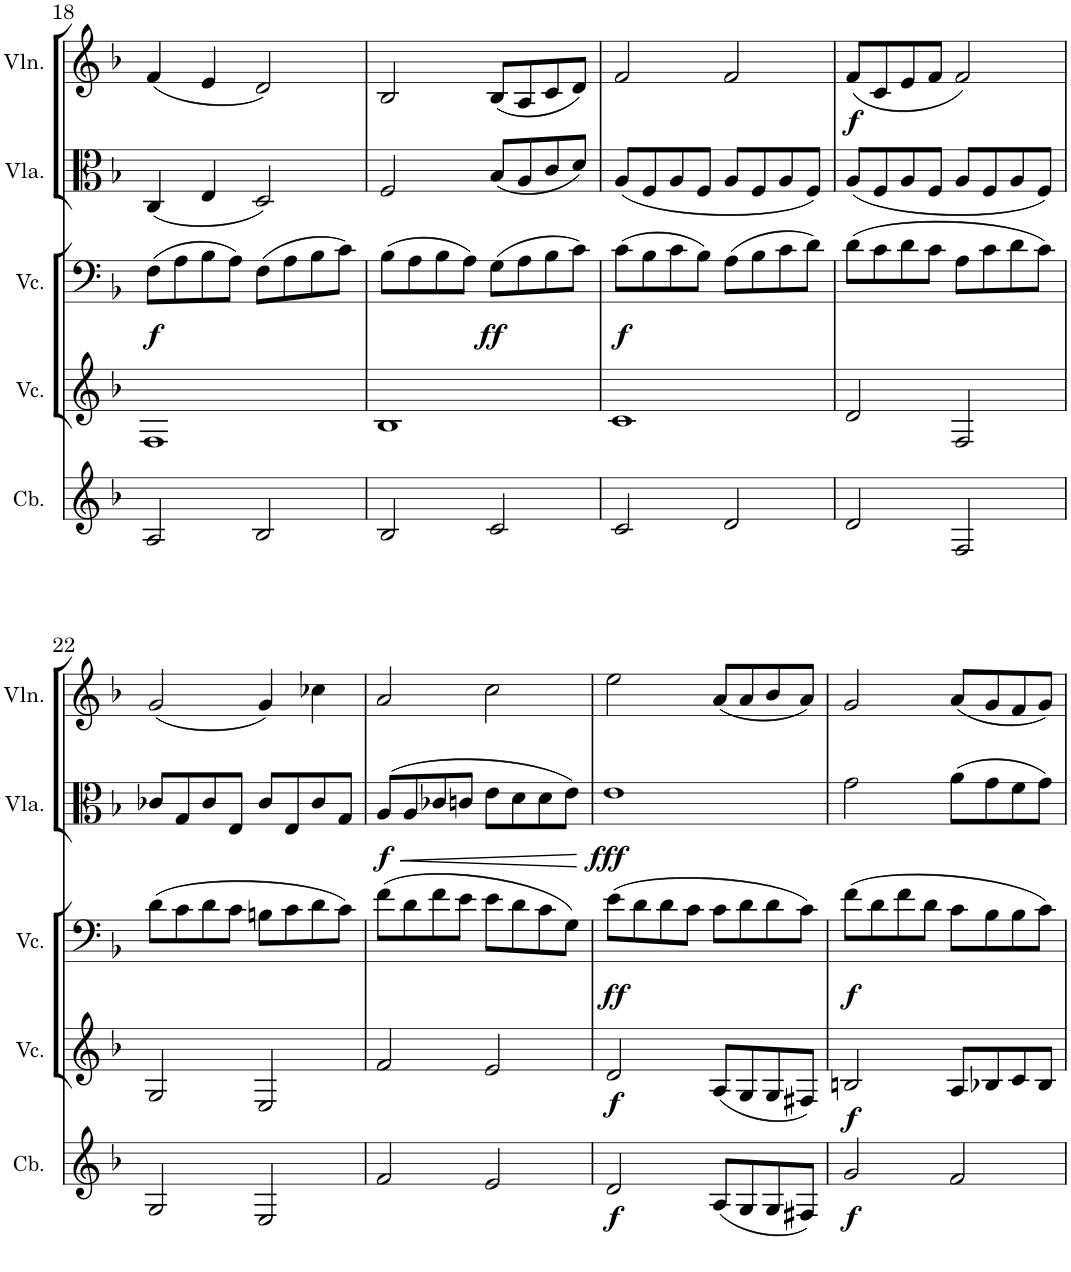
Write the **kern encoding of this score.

**kern	**dynam	**kern	**dynam	**kern	**dynam	**kern	**dynam	**kern	**dynam
*part5	*part5	*part4	*part4	*part3	*part3	*part2	*part2	*part1	*part1
*staff5	*staff5	*staff4	*staff4	*staff3	*staff3	*staff2	*staff2	*staff1	*staff1
*I"Contrabass	*	*I"Violoncello	*	*I"Violoncello	*	*I"Viola	*	*I"Violin	*
*I'Cb.	*	*I'Vc.	*	*I'Vc.	*	*I'Vla.	*	*I'Vln.	*
!!LO:PB:g=z
*clefG2	*	*clefG2	*	*clefF4	*	*clefC3	*	*clefG2	*
*Trd7c12	*	*	*	*	*	*	*	*	*
*k[b-]	*	*k[b-]	*	*k[b-]	*	*k[b-]	*	*k[b-]	*
*M4/4	*	*M4/4	*	*M4/4	*	*M4/4	*	*M4/4	*
=18	=18	=18	=18	=18	=18	=18	=18	=18	=18
!	!	!	!	!	!LO:DY:b	!	!	!	!
2A/	.	1F	.	(8F\L	f	(4C/	.	(4f/	.
.	.	.	.	8A\	.	.	.	.	.
.	.	.	.	8B-\	.	4E/	.	4e/	.
.	.	.	.	8A\J)	.	.	.	.	.
2B-/	.	.	.	(8F\L	.	2D/)	.	2d/)	.
.	.	.	.	8A\	.	.	.	.	.
.	.	.	.	8B-\	.	.	.	.	.
.	.	.	.	8c\J)	.	.	.	.	.
=19	=19	=19	=19	=19	=19	=19	=19	=19	=19
2B-/	.	1B-	.	(8B-\L	.	2F/	.	2B-/	.
.	.	.	.	8A\	.	.	.	.	.
.	.	.	.	8B-\	.	.	.	.	.
.	.	.	.	8A\J)	.	.	.	.	.
!	!	!	!	!	!LO:DY:b	!	!	!	!
2c/	.	.	.	(8G\L	ff	(8B-/L	.	(8B-/L	.
.	.	.	.	8A\	.	8A/	.	8A/	.
.	.	.	.	8B-\	.	8c/	.	8c/	.
.	.	.	.	8c\J)	.	8d/J)	.	8d/J)	.
=20	=20	=20	=20	=20	=20	=20	=20	=20	=20
!	!	!	!	!	!LO:DY:b	!	!	!	!
2c/	.	1c	.	(8c\L	f	(8A/L	.	2f/	.
.	.	.	.	8B-\	.	8F/	.	.	.
.	.	.	.	8c\	.	8A/	.	.	.
.	.	.	.	8B-\J)	.	8F/J	.	.	.
2d/	.	.	.	(8A\L	.	8A/L	.	2f/	.
.	.	.	.	8B-\	.	8F/	.	.	.
.	.	.	.	8c\	.	8A/	.	.	.
.	.	.	.	8d\J)	.	8F/J)	.	.	.
=21	=21	=21	=21	=21	=21	=21	=21	=21	=21
!	!	!	!	!	!	!	!	!	!LO:DY:b
2d/	.	2d/	.	(8d\L	.	(8A/L	.	(8f/L	f
.	.	.	.	8c\	.	8F/	.	8c/	.
.	.	.	.	8d\	.	8A/	.	8e/	.
.	.	.	.	8c\J	.	8F/J	.	8f/J	.
2F/	.	2F/	.	8A\L	.	8A/L	.	2f/)	.
.	.	.	.	8c\	.	8F/	.	.	.
.	.	.	.	8d\	.	8A/	.	.	.
.	.	.	.	8c\J)	.	8F/J)	.	.	.
!!LO:LB:g=z
=22	=22	=22	=22	=22	=22	=22	=22	=22	=22
2G/	.	2G/	.	(8d\L	.	8c-X/L	.	(2g/	.
.	.	.	.	8c\	.	8G/	.	.	.
.	.	.	.	8d\	.	8c-/	.	.	.
.	.	.	.	8c\J	.	8E/J	.	.	.
2E/	.	2E/	.	8Bn\L	.	8c-/L	.	4g/)	.
.	.	.	.	8c\	.	8E/	.	.	.
.	.	.	.	8d\	.	8c-/	.	4cc-X\	.
.	.	.	.	8c\J)	.	8G/J	.	.	.
=23	=23	=23	=23	=23	=23	=23	=23	=23	=23
!	!	!	!	!	!	!	!LO:HP:b	!	!
!	!	!	!	!	!	!	!LO:DY:n=1:b	!	!
2f/	.	2f/	.	(8f\L	.	(8A/L	< f	2a/	.
.	.	.	.	8d\	.	8A/	.	.	.
.	.	.	.	8f\	.	8c-X/	.	.	.
.	.	.	.	8e\J	.	8cn/J	.	.	.
2e/	.	2e/	.	8e\L	.	8e\L	.	2cc\	.
.	.	.	.	8d\	.	8d\	.	.	.
.	.	.	.	8c\	.	8d\	.	.	.
.	.	.	.	8G\J)	.	8e\J)	.	.	.
.	.	.	.	.	.	.	[	.	.
=24	=24	=24	=24	=24	=24	=24	=24	=24	=24
!	!LO:DY:b	!	!LO:DY:b	!	!LO:DY:b	!	!LO:DY:b	!	!
2d/	f	2d/	f	(8e\L	ff	1e	fff	2ee\	.
.	.	.	.	8d\	.	.	.	.	.
.	.	.	.	8d\	.	.	.	.	.
.	.	.	.	8c\J	.	.	.	.	.
(8A/L	.	(8A/L	.	8c\L	.	.	.	(8a/L	.
8G/	.	8G/	.	8d\	.	.	.	8a/	.
8G/	.	8G/	.	8d\	.	.	.	8b-/	.
8F#X/J)	.	8F#X/J)	.	8c\J)	.	.	.	8a/J)	.
=25	=25	=25	=25	=25	=25	=25	=25	=25	=25
!	!LO:DY:b	!	!LO:DY:b	!	!LO:DY:b	!	!	!	!
2g/	f	2Bn/	f	(8f\L	f	2g\	.	2g/	.
.	.	.	.	8d\	.	.	.	.	.
.	.	.	.	8f\	.	.	.	.	.
.	.	.	.	8d\J	.	.	.	.	.
2f/	.	8A/L	.	8c\L	.	(8a\L	.	(8a/L	.
.	.	8B-X/	.	8B-\	.	8g\	.	8g/	.
.	.	8c/	.	8B-\	.	8f\	.	8f/	.
.	.	8B-/J	.	8c\J)	.	8g\J)	.	8g/J)	.
=	=	=	=	=	=	=	=	=	=
*-	*-	*-	*-	*-	*-	*-	*-	*-	*-
